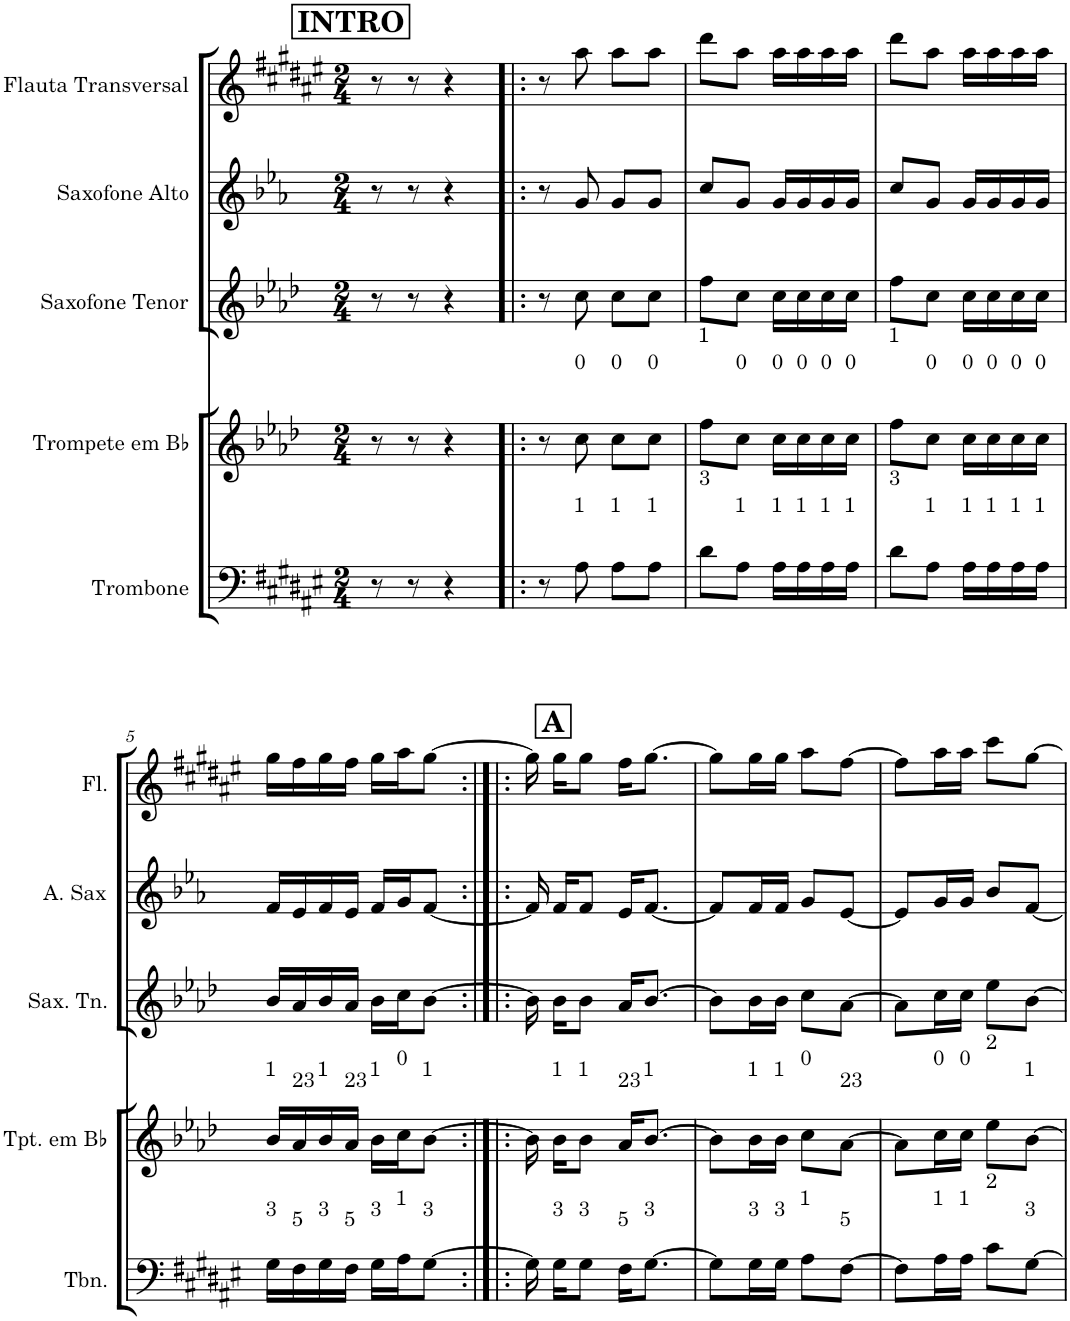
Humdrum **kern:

**kern	**kern	**kern	**kern	**kern
*part5	*part4	*part3	*part2	*part1
*staff5	*staff4	*staff3	*staff2	*staff1
*I"Trombone	*I"Trompete em Bb	*I"Saxofone Tenor	*I"Saxofone Alto	*I"Flauta Transversal
*I'Tbn.	*I'Tpt. em Bb	*I'Sax. Tn.	*	*I'Fl.
*clefF4	*clefG2	*clefG2	*clefG2	*clefG2
*	*Trd1c2	*Trd8c14	*Trd5c9	*
*k[f#c#g#d#a#e#]	*k[b-e-a-d-]	*k[b-e-a-d-]	*k[b-e-a-]	*k[f#c#g#d#a#e#]
*M2/4	*M2/4	*M2/4	*M2/4	*M2/4
!!LO:REH:place=s1:a:B:cj:fs=14:t=INTRO
=1	=1	=1	=1	=1
8r	8r	8r	8r	8r
8r	8r	8r	8r	8r
4r	4r	4r	4r	4r
=2!|:	=2!|:	=2!|:	=2!|:	=2!|:
8r	8r	8r	8r	8r
!	!LO:TX:a:t=0	!	!	!
!LO:TX:a:t=1	!	!	!	!
8A#\	8cc\	8cc\	8g/	8aa#\
!	!LO:TX:a:t=0	!	!	!
!LO:TX:a:t=1	!	!	!	!
8A#\L	8cc\L	8cc\L	8g/L	8aa#\L
!	!LO:TX:a:t=0	!	!	!
!LO:TX:a:t=1	!	!	!	!
8A#\J	8cc\J	8cc\J	8g/J	8aa#\J
=3	=3	=3	=3	=3
!	!LO:TX:a:t=1	!	!	!
!LO:TX:a:t=3	!	!	!	!
8d#\L	8ff\L	8ff\L	8cc/L	8ddd#\L
!	!LO:TX:a:t=0	!	!	!
!LO:TX:a:t=1	!	!	!	!
8A#\J	8cc\J	8cc\J	8g/J	8aa#\J
!	!LO:TX:a:t=0	!	!	!
!LO:TX:a:t=1	!	!	!	!
16A#\LL	16cc\LL	16cc\LL	16g/LL	16aa#\LL
!	!LO:TX:a:t=0	!	!	!
!LO:TX:a:t=1	!	!	!	!
16A#\	16cc\	16cc\	16g/	16aa#\
!	!LO:TX:a:t=0	!	!	!
!LO:TX:a:t=1	!	!	!	!
16A#\	16cc\	16cc\	16g/	16aa#\
!	!LO:TX:a:t=0	!	!	!
!LO:TX:a:t=1	!	!	!	!
16A#\JJ	16cc\JJ	16cc\JJ	16g/JJ	16aa#\JJ
=4	=4	=4	=4	=4
!	!LO:TX:a:t=1	!	!	!
!LO:TX:a:t=3	!	!	!	!
8d#\L	8ff\L	8ff\L	8cc/L	8ddd#\L
!	!LO:TX:a:t=0	!	!	!
!LO:TX:a:t=1	!	!	!	!
8A#\J	8cc\J	8cc\J	8g/J	8aa#\J
!	!LO:TX:a:t=0	!	!	!
!LO:TX:a:t=1	!	!	!	!
16A#\LL	16cc\LL	16cc\LL	16g/LL	16aa#\LL
!	!LO:TX:a:t=0	!	!	!
!LO:TX:a:t=1	!	!	!	!
16A#\	16cc\	16cc\	16g/	16aa#\
!	!LO:TX:a:t=0	!	!	!
!LO:TX:a:t=1	!	!	!	!
16A#\	16cc\	16cc\	16g/	16aa#\
!	!LO:TX:a:t=0	!	!	!
!LO:TX:a:t=1	!	!	!	!
16A#\JJ	16cc\JJ	16cc\JJ	16g/JJ	16aa#\JJ
!!LO:LB:g=z
=5	=5	=5	=5	=5
!	!LO:TX:a:t=1	!	!	!
!LO:TX:a:t=3	!	!	!	!
16G#\LL	16b-/LL	16b-/LL	16f/LL	16gg#\LL
!	!LO:TX:a:t=23	!	!	!
!LO:TX:a:t=5	!	!	!	!
16F#\	16a-/	16a-/	16e-/	16ff#\
!	!LO:TX:a:t=1	!	!	!
!LO:TX:a:t=3	!	!	!	!
16G#\	16b-/	16b-/	16f/	16gg#\
!	!LO:TX:a:t=23	!	!	!
!LO:TX:a:t=5	!	!	!	!
16F#\JJ	16a-/JJ	16a-/JJ	16e-/JJ	16ff#\JJ
!	!LO:TX:a:t=1	!	!	!
!LO:TX:a:t=3	!	!	!	!
16G#\LL	16b-\LL	16b-\LL	16f/LL	16gg#\LL
!	!LO:TX:a:t=0	!	!	!
!LO:TX:a:t=1	!	!	!	!
16A#\J	16cc\J	16cc\J	16g/J	16aa#\J
!	!LO:TX:a:t=1	!	!	!
!LO:TX:a:t=3	!	!	!	!
[8G#\J	[8b-\J	[8b-\J	[8f/J	[8gg#\J
!!LO:REH:place=s1:a:B:cj:fs=14:t=A:qo=0.25
=6:|!|:	=6:|!|:	=6:|!|:	=6:|!|:	=6:|!|:
16G#\]	16b-\]	16b-\]	16f/]	16gg#\]
!	!LO:TX:a:t=1	!	!	!
!LO:TX:a:t=3	!	!	!	!
16G#\KL	16b-\KL	16b-\KL	16f/KL	16gg#\KL
!	!LO:TX:a:t=1	!	!	!
!LO:TX:a:t=3	!	!	!	!
8G#\J	8b-\J	8b-\J	8f/J	8gg#\J
!	!LO:TX:a:t=23	!	!	!
!LO:TX:a:t=5	!	!	!	!
16F#\KL	16a-/KL	16a-/KL	16e-/KL	16ff#\KL
!	!LO:TX:a:t=1	!	!	!
!LO:TX:a:t=3	!	!	!	!
[8.G#\J	[8.b-/J	[8.b-/J	[8.f/J	[8.gg#\J
=7	=7	=7	=7	=7
8G#\L]	8b-\L]	8b-\L]	8f/L]	8gg#\L]
!	!LO:TX:a:t=1	!	!	!
!LO:TX:a:t=3	!	!	!	!
16G#\L	16b-\L	16b-\L	16f/L	16gg#\L
!	!LO:TX:a:t=1	!	!	!
!LO:TX:a:t=3	!	!	!	!
16G#\JJ	16b-\JJ	16b-\JJ	16f/JJ	16gg#\JJ
!	!LO:TX:a:t=0	!	!	!
!LO:TX:a:t=1	!	!	!	!
8A#\L	8cc\L	8cc\L	8g/L	8aa#\L
!	!LO:TX:a:t=23	!	!	!
!LO:TX:a:t=5	!	!	!	!
[8F#\J	[8a-\J	[8a-\J	[8e-/J	[8ff#\J
=8	=8	=8	=8	=8
8F#\L]	8a-\L]	8a-\L]	8e-/L]	8ff#\L]
!	!LO:TX:a:t=0	!	!	!
!LO:TX:a:t=1	!	!	!	!
16A#\L	16cc\L	16cc\L	16g/L	16aa#\L
!	!LO:TX:a:t=0	!	!	!
!LO:TX:a:t=1	!	!	!	!
16A#\JJ	16cc\JJ	16cc\JJ	16g/JJ	16aa#\JJ
!	!LO:TX:a:t=2	!	!	!
!LO:TX:a:t=2	!	!	!	!
8c#\L	8ee-\L	8ee-\L	8b-/L	8ccc#\L
!	!LO:TX:a:t=1	!	!	!
!LO:TX:a:t=3	!	!	!	!
[8G#\J	[8b-\J	[8b-\J	[8f/J	[8gg#\J
=	=	=	=	=
*-	*-	*-	*-	*-
